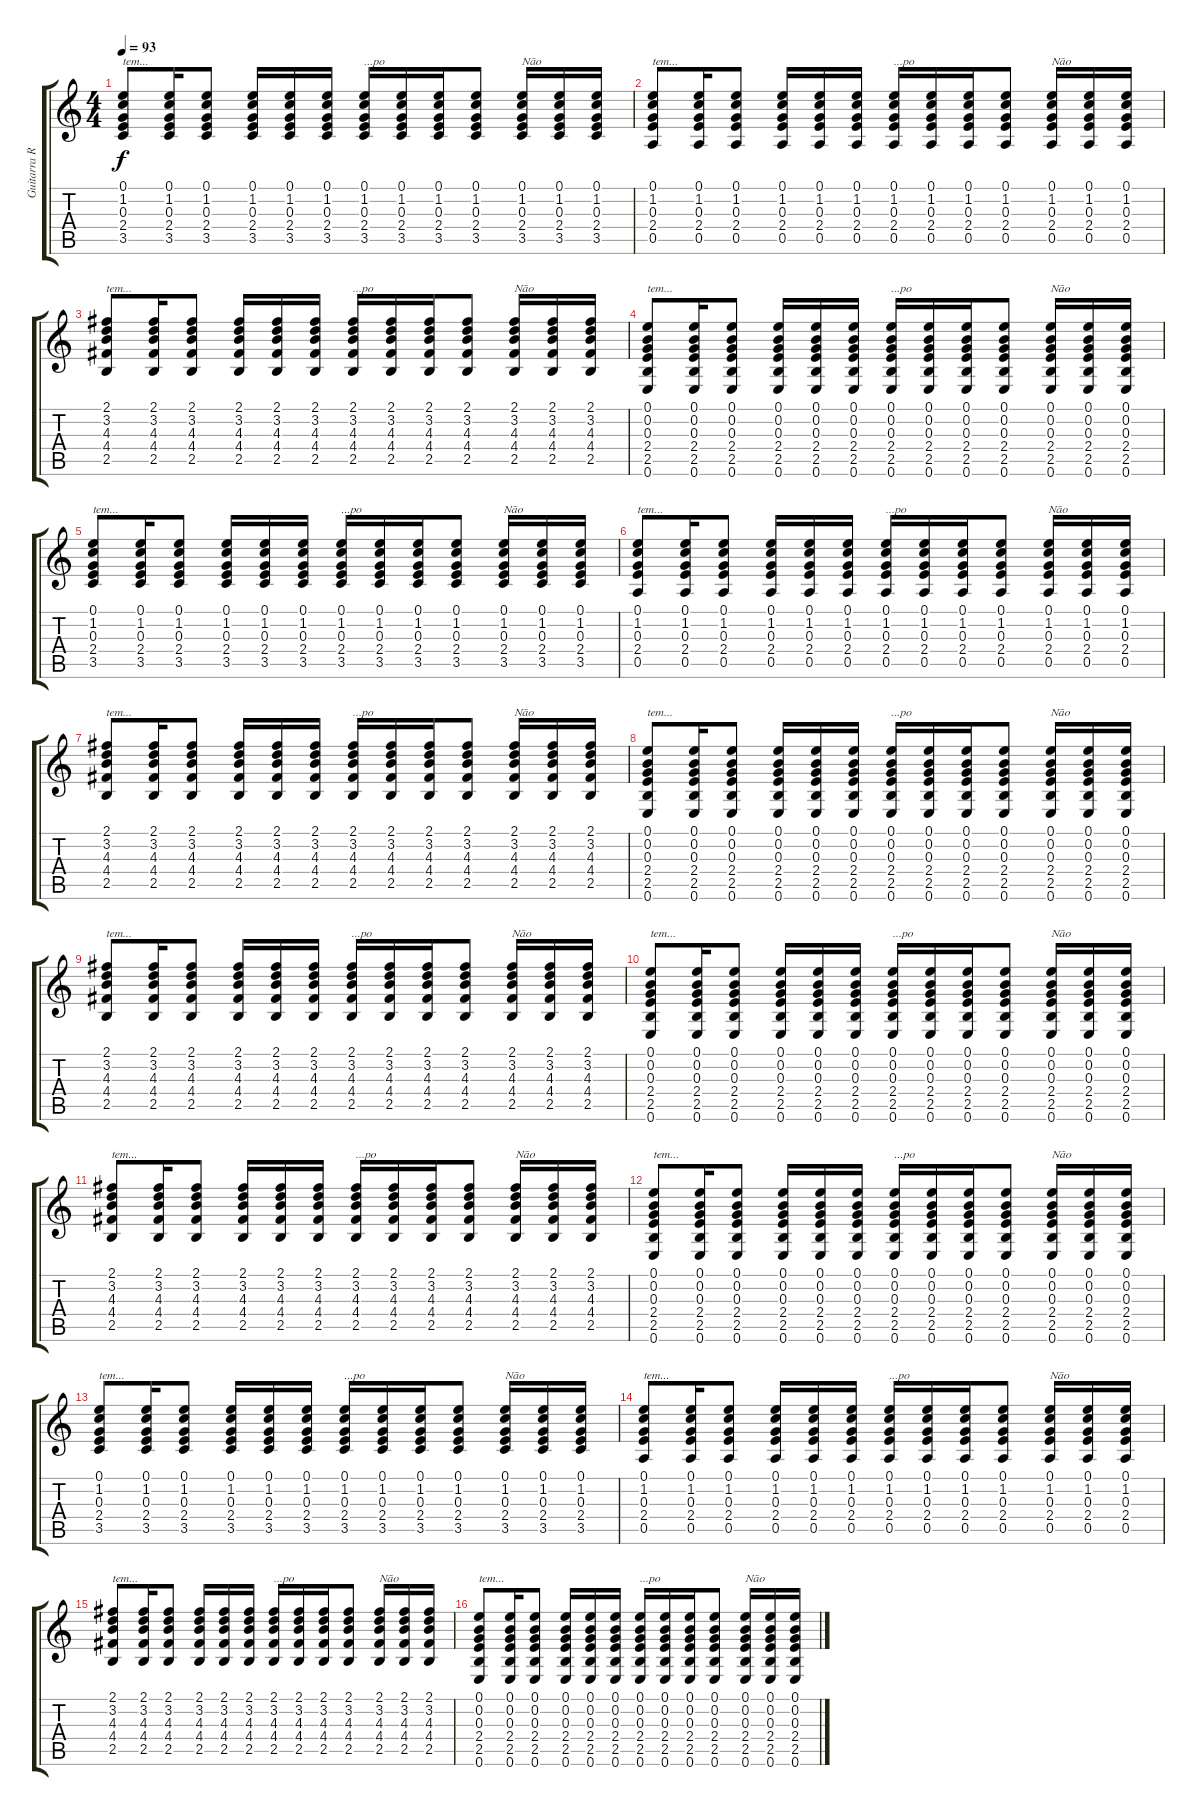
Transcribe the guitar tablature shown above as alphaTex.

\track ("Guitarra Rítmo" "Guitarra R") {instrument acousticguitarnylon}
\staff {score tabs}
\tuning (E4 B3 G3 D3 A2 E2) {hide}
\ts (4 4)
\tempo 93
\clef g2
\ks c
(0.1 1.2 0.3 2.4 3.5).8{txt "tem..." dy f} (0.1 1.2 0.3 2.4 3.5).16 (0.1 1.2 0.3 2.4 3.5).8 (0.1 1.2 0.3 2.4 3.5).16 (0.1 1.2 0.3 2.4 3.5).16 (0.1 1.2 0.3 2.4 3.5).16 (0.1 1.2 0.3 2.4 3.5).16{txt "...po"} (0.1 1.2 0.3 2.4 3.5).16 (0.1 1.2 0.3 2.4 3.5).16 (0.1 1.2 0.3 2.4 3.5).8 (0.1 1.2 0.3 2.4 3.5).16{txt "Não"} (0.1 1.2 0.3 2.4 3.5).16 (0.1 1.2 0.3 2.4 3.5).16 |
(0.1 1.2 0.3 2.4 0.5).8{txt "tem..."} (0.1 1.2 0.3 2.4 0.5).16 (0.1 1.2 0.3 2.4 0.5).8 (0.1 1.2 0.3 2.4 0.5).16 (0.1 1.2 0.3 2.4 0.5).16 (0.1 1.2 0.3 2.4 0.5).16 (0.1 1.2 0.3 2.4 0.5).16{txt "...po"} (0.1 1.2 0.3 2.4 0.5).16 (0.1 1.2 0.3 2.4 0.5).16 (0.1 1.2 0.3 2.4 0.5).8 (0.1 1.2 0.3 2.4 0.5).16{txt "Não"} (0.1 1.2 0.3 2.4 0.5).16 (0.1 1.2 0.3 2.4 0.5).16 |
(2.1 3.2 4.3 4.4 2.5).8{txt "tem..."} (2.1 3.2 4.3 4.4 2.5).16 (2.1 3.2 4.3 4.4 2.5).8 (2.1 3.2 4.3 4.4 2.5).16 (2.1 3.2 4.3 4.4 2.5).16 (2.1 3.2 4.3 4.4 2.5).16 (2.1 3.2 4.3 4.4 2.5).16{txt "...po"} (2.1 3.2 4.3 4.4 2.5).16 (2.1 3.2 4.3 4.4 2.5).16 (2.1 3.2 4.3 4.4 2.5).8 (2.1 3.2 4.3 4.4 2.5).16{txt "Não"} (2.1 3.2 4.3 4.4 2.5).16 (2.1 3.2 4.3 4.4 2.5).16 |
(0.1 0.2 0.3 2.4 2.5 0.6).8{txt "tem..."} (0.1 0.2 0.3 2.4 2.5 0.6).16 (0.1 0.2 0.3 2.4 2.5 0.6).8 (0.1 0.2 0.3 2.4 2.5 0.6).16 (0.1 0.2 0.3 2.4 2.5 0.6).16 (0.1 0.2 0.3 2.4 2.5 0.6).16 (0.1 0.2 0.3 2.4 2.5 0.6).16{txt "...po"} (0.1 0.2 0.3 2.4 2.5 0.6).16 (0.1 0.2 0.3 2.4 2.5 0.6).16 (0.1 0.2 0.3 2.4 2.5 0.6).8 (0.1 0.2 0.3 2.4 2.5 0.6).16{txt "Não"} (0.1 0.2 0.3 2.4 2.5 0.6).16 (0.1 0.2 0.3 2.4 2.5 0.6).16 |
(0.1 1.2 0.3 2.4 3.5).8{txt "tem..."} (0.1 1.2 0.3 2.4 3.5).16 (0.1 1.2 0.3 2.4 3.5).8 (0.1 1.2 0.3 2.4 3.5).16 (0.1 1.2 0.3 2.4 3.5).16 (0.1 1.2 0.3 2.4 3.5).16 (0.1 1.2 0.3 2.4 3.5).16{txt "...po"} (0.1 1.2 0.3 2.4 3.5).16 (0.1 1.2 0.3 2.4 3.5).16 (0.1 1.2 0.3 2.4 3.5).8 (0.1 1.2 0.3 2.4 3.5).16{txt "Não"} (0.1 1.2 0.3 2.4 3.5).16 (0.1 1.2 0.3 2.4 3.5).16 |
(0.1 1.2 0.3 2.4 0.5).8{txt "tem..."} (0.1 1.2 0.3 2.4 0.5).16 (0.1 1.2 0.3 2.4 0.5).8 (0.1 1.2 0.3 2.4 0.5).16 (0.1 1.2 0.3 2.4 0.5).16 (0.1 1.2 0.3 2.4 0.5).16 (0.1 1.2 0.3 2.4 0.5).16{txt "...po"} (0.1 1.2 0.3 2.4 0.5).16 (0.1 1.2 0.3 2.4 0.5).16 (0.1 1.2 0.3 2.4 0.5).8 (0.1 1.2 0.3 2.4 0.5).16{txt "Não"} (0.1 1.2 0.3 2.4 0.5).16 (0.1 1.2 0.3 2.4 0.5).16 |
(2.1 3.2 4.3 4.4 2.5).8{txt "tem..."} (2.1 3.2 4.3 4.4 2.5).16 (2.1 3.2 4.3 4.4 2.5).8 (2.1 3.2 4.3 4.4 2.5).16 (2.1 3.2 4.3 4.4 2.5).16 (2.1 3.2 4.3 4.4 2.5).16 (2.1 3.2 4.3 4.4 2.5).16{txt "...po"} (2.1 3.2 4.3 4.4 2.5).16 (2.1 3.2 4.3 4.4 2.5).16 (2.1 3.2 4.3 4.4 2.5).8 (2.1 3.2 4.3 4.4 2.5).16{txt "Não"} (2.1 3.2 4.3 4.4 2.5).16 (2.1 3.2 4.3 4.4 2.5).16 |
(0.1 0.2 0.3 2.4 2.5 0.6).8{txt "tem..."} (0.1 0.2 0.3 2.4 2.5 0.6).16 (0.1 0.2 0.3 2.4 2.5 0.6).8 (0.1 0.2 0.3 2.4 2.5 0.6).16 (0.1 0.2 0.3 2.4 2.5 0.6).16 (0.1 0.2 0.3 2.4 2.5 0.6).16 (0.1 0.2 0.3 2.4 2.5 0.6).16{txt "...po"} (0.1 0.2 0.3 2.4 2.5 0.6).16 (0.1 0.2 0.3 2.4 2.5 0.6).16 (0.1 0.2 0.3 2.4 2.5 0.6).8 (0.1 0.2 0.3 2.4 2.5 0.6).16{txt "Não"} (0.1 0.2 0.3 2.4 2.5 0.6).16 (0.1 0.2 0.3 2.4 2.5 0.6).16 |
(2.1 3.2 4.3 4.4 2.5).8{txt "tem..."} (2.1 3.2 4.3 4.4 2.5).16 (2.1 3.2 4.3 4.4 2.5).8 (2.1 3.2 4.3 4.4 2.5).16 (2.1 3.2 4.3 4.4 2.5).16 (2.1 3.2 4.3 4.4 2.5).16 (2.1 3.2 4.3 4.4 2.5).16{txt "...po"} (2.1 3.2 4.3 4.4 2.5).16 (2.1 3.2 4.3 4.4 2.5).16 (2.1 3.2 4.3 4.4 2.5).8 (2.1 3.2 4.3 4.4 2.5).16{txt "Não"} (2.1 3.2 4.3 4.4 2.5).16 (2.1 3.2 4.3 4.4 2.5).16 |
(0.1 0.2 0.3 2.4 2.5 0.6).8{txt "tem..."} (0.1 0.2 0.3 2.4 2.5 0.6).16 (0.1 0.2 0.3 2.4 2.5 0.6).8 (0.1 0.2 0.3 2.4 2.5 0.6).16 (0.1 0.2 0.3 2.4 2.5 0.6).16 (0.1 0.2 0.3 2.4 2.5 0.6).16 (0.1 0.2 0.3 2.4 2.5 0.6).16{txt "...po"} (0.1 0.2 0.3 2.4 2.5 0.6).16 (0.1 0.2 0.3 2.4 2.5 0.6).16 (0.1 0.2 0.3 2.4 2.5 0.6).8 (0.1 0.2 0.3 2.4 2.5 0.6).16{txt "Não"} (0.1 0.2 0.3 2.4 2.5 0.6).16 (0.1 0.2 0.3 2.4 2.5 0.6).16 |
(2.1 3.2 4.3 4.4 2.5).8{txt "tem..."} (2.1 3.2 4.3 4.4 2.5).16 (2.1 3.2 4.3 4.4 2.5).8 (2.1 3.2 4.3 4.4 2.5).16 (2.1 3.2 4.3 4.4 2.5).16 (2.1 3.2 4.3 4.4 2.5).16 (2.1 3.2 4.3 4.4 2.5).16{txt "...po"} (2.1 3.2 4.3 4.4 2.5).16 (2.1 3.2 4.3 4.4 2.5).16 (2.1 3.2 4.3 4.4 2.5).8 (2.1 3.2 4.3 4.4 2.5).16{txt "Não"} (2.1 3.2 4.3 4.4 2.5).16 (2.1 3.2 4.3 4.4 2.5).16 |
(0.1 0.2 0.3 2.4 2.5 0.6).8{txt "tem..."} (0.1 0.2 0.3 2.4 2.5 0.6).16 (0.1 0.2 0.3 2.4 2.5 0.6).8 (0.1 0.2 0.3 2.4 2.5 0.6).16 (0.1 0.2 0.3 2.4 2.5 0.6).16 (0.1 0.2 0.3 2.4 2.5 0.6).16 (0.1 0.2 0.3 2.4 2.5 0.6).16{txt "...po"} (0.1 0.2 0.3 2.4 2.5 0.6).16 (0.1 0.2 0.3 2.4 2.5 0.6).16 (0.1 0.2 0.3 2.4 2.5 0.6).8 (0.1 0.2 0.3 2.4 2.5 0.6).16{txt "Não"} (0.1 0.2 0.3 2.4 2.5 0.6).16 (0.1 0.2 0.3 2.4 2.5 0.6).16 |
(0.1 1.2 0.3 2.4 3.5).8{txt "tem..."} (0.1 1.2 0.3 2.4 3.5).16 (0.1 1.2 0.3 2.4 3.5).8 (0.1 1.2 0.3 2.4 3.5).16 (0.1 1.2 0.3 2.4 3.5).16 (0.1 1.2 0.3 2.4 3.5).16 (0.1 1.2 0.3 2.4 3.5).16{txt "...po"} (0.1 1.2 0.3 2.4 3.5).16 (0.1 1.2 0.3 2.4 3.5).16 (0.1 1.2 0.3 2.4 3.5).8 (0.1 1.2 0.3 2.4 3.5).16{txt "Não"} (0.1 1.2 0.3 2.4 3.5).16 (0.1 1.2 0.3 2.4 3.5).16 |
(0.1 1.2 0.3 2.4 0.5).8{txt "tem..."} (0.1 1.2 0.3 2.4 0.5).16 (0.1 1.2 0.3 2.4 0.5).8 (0.1 1.2 0.3 2.4 0.5).16 (0.1 1.2 0.3 2.4 0.5).16 (0.1 1.2 0.3 2.4 0.5).16 (0.1 1.2 0.3 2.4 0.5).16{txt "...po"} (0.1 1.2 0.3 2.4 0.5).16 (0.1 1.2 0.3 2.4 0.5).16 (0.1 1.2 0.3 2.4 0.5).8 (0.1 1.2 0.3 2.4 0.5).16{txt "Não"} (0.1 1.2 0.3 2.4 0.5).16 (0.1 1.2 0.3 2.4 0.5).16 |
(2.1 3.2 4.3 4.4 2.5).8{txt "tem..."} (2.1 3.2 4.3 4.4 2.5).16 (2.1 3.2 4.3 4.4 2.5).8 (2.1 3.2 4.3 4.4 2.5).16 (2.1 3.2 4.3 4.4 2.5).16 (2.1 3.2 4.3 4.4 2.5).16 (2.1 3.2 4.3 4.4 2.5).16{txt "...po"} (2.1 3.2 4.3 4.4 2.5).16 (2.1 3.2 4.3 4.4 2.5).16 (2.1 3.2 4.3 4.4 2.5).8 (2.1 3.2 4.3 4.4 2.5).16{txt "Não"} (2.1 3.2 4.3 4.4 2.5).16 (2.1 3.2 4.3 4.4 2.5).16 |
(0.1 0.2 0.3 2.4 2.5 0.6).8{txt "tem..."} (0.1 0.2 0.3 2.4 2.5 0.6).16 (0.1 0.2 0.3 2.4 2.5 0.6).8 (0.1 0.2 0.3 2.4 2.5 0.6).16 (0.1 0.2 0.3 2.4 2.5 0.6).16 (0.1 0.2 0.3 2.4 2.5 0.6).16 (0.1 0.2 0.3 2.4 2.5 0.6).16{txt "...po"} (0.1 0.2 0.3 2.4 2.5 0.6).16 (0.1 0.2 0.3 2.4 2.5 0.6).16 (0.1 0.2 0.3 2.4 2.5 0.6).8 (0.1 0.2 0.3 2.4 2.5 0.6).16{txt "Não"} (0.1 0.2 0.3 2.4 2.5 0.6).16 (0.1 0.2 0.3 2.4 2.5 0.6).16
